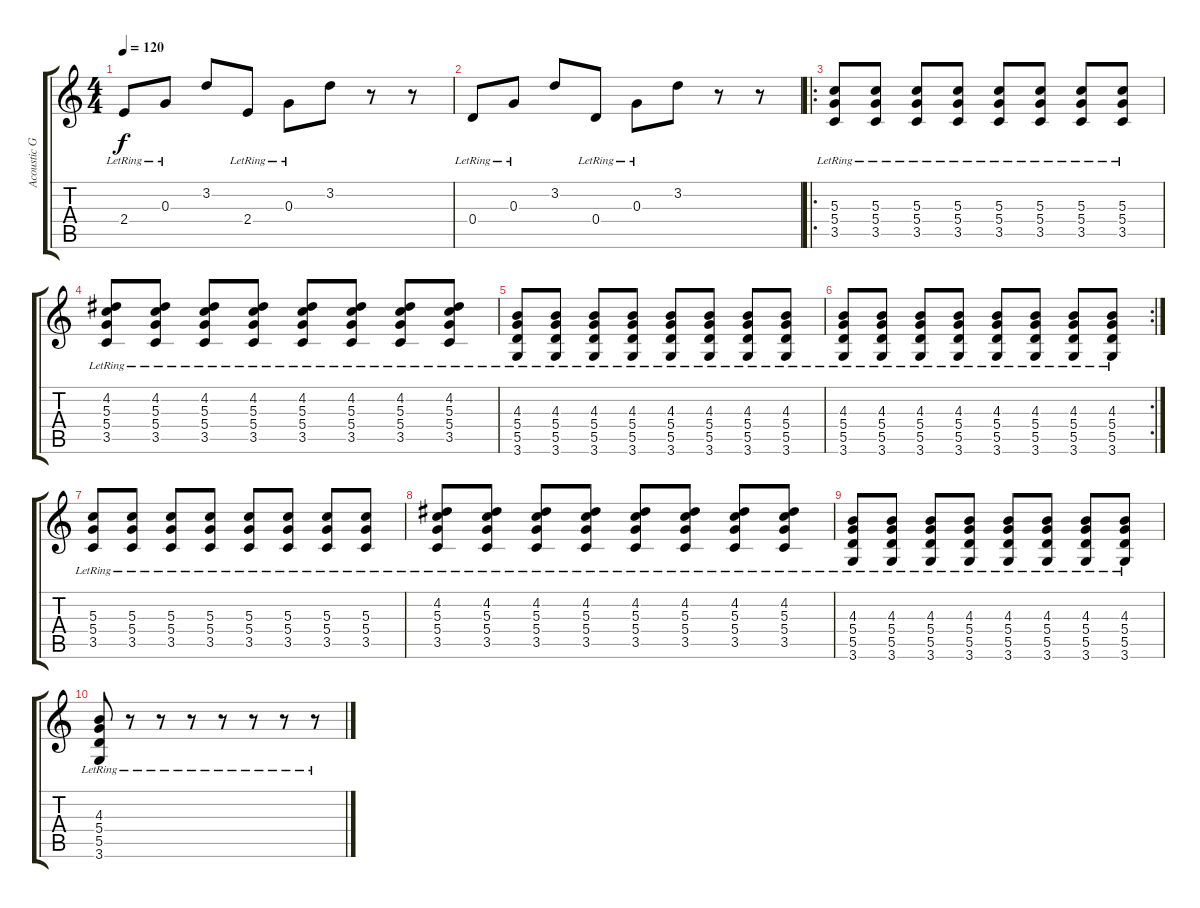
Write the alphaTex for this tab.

\track ("Acoustic Guitar" "Acoustic G") {instrument acousticguitarsteel}
\staff {score tabs}
\tuning (E4 B3 G3 D3 A2 E2) {hide}
\ts (4 4)
\tempo 120
\clef g2
\ks c
2.4{lr}.8{dy f} 0.3{lr}.8 3.2.8 2.4{lr}.8 0.3{lr}.8 3.2.8 r.8 r.8 |
0.4{lr}.8 0.3{lr}.8 3.2.8 0.4{lr}.8 0.3{lr}.8 3.2.8 r.8 r.8 |
\ro
(5.3{lr} 5.4{lr} 3.5{lr}).8 (5.3{lr} 5.4{lr} 3.5{lr}).8 (5.3{lr} 5.4{lr} 3.5{lr}).8 (5.3{lr} 5.4{lr} 3.5{lr}).8 (5.3{lr} 5.4{lr} 3.5{lr}).8 (5.3{lr} 5.4{lr} 3.5{lr}).8 (5.3{lr} 5.4{lr} 3.5{lr}).8 (5.3{lr} 5.4{lr} 3.5{lr}).8 |
(4.2 5.3{lr} 5.4{lr} 3.5{lr}).8 (4.2 5.3{lr} 5.4{lr} 3.5{lr}).8 (4.2 5.3{lr} 5.4{lr} 3.5{lr}).8 (4.2 5.3{lr} 5.4{lr} 3.5{lr}).8 (4.2 5.3{lr} 5.4{lr} 3.5{lr}).8 (4.2 5.3{lr} 5.4{lr} 3.5{lr}).8 (4.2 5.3{lr} 5.4{lr} 3.5{lr}).8 (4.2 5.3{lr} 5.4{lr} 3.5{lr}).8 |
(4.3{lr} 5.4{lr} 5.5{lr} 3.6{lr}).8 (4.3{lr} 5.4{lr} 5.5{lr} 3.6{lr}).8 (4.3{lr} 5.4{lr} 5.5{lr} 3.6{lr}).8 (4.3{lr} 5.4{lr} 5.5{lr} 3.6{lr}).8 (4.3{lr} 5.4{lr} 5.5{lr} 3.6{lr}).8 (4.3{lr} 5.4{lr} 5.5{lr} 3.6{lr}).8 (4.3{lr} 5.4{lr} 5.5{lr} 3.6{lr}).8 (4.3{lr} 5.4{lr} 5.5{lr} 3.6{lr}).8 |
\rc 2
(4.3{lr} 5.4{lr} 5.5{lr} 3.6{lr}).8 (4.3{lr} 5.4{lr} 5.5{lr} 3.6{lr}).8 (4.3{lr} 5.4{lr} 5.5{lr} 3.6{lr}).8 (4.3{lr} 5.4{lr} 5.5{lr} 3.6{lr}).8 (4.3{lr} 5.4{lr} 5.5{lr} 3.6{lr}).8 (4.3{lr} 5.4{lr} 5.5{lr} 3.6{lr}).8 (4.3{lr} 5.4{lr} 5.5{lr} 3.6{lr}).8 (4.3{lr} 5.4{lr} 5.5{lr} 3.6{lr}).8 |
(5.3{lr} 5.4{lr} 3.5{lr}).8 (5.3{lr} 5.4{lr} 3.5{lr}).8 (5.3{lr} 5.4{lr} 3.5{lr}).8 (5.3{lr} 5.4{lr} 3.5{lr}).8 (5.3{lr} 5.4{lr} 3.5{lr}).8 (5.3{lr} 5.4{lr} 3.5{lr}).8 (5.3{lr} 5.4{lr} 3.5{lr}).8 (5.3{lr} 5.4{lr} 3.5{lr}).8 |
(4.2 5.3{lr} 5.4{lr} 3.5{lr}).8 (4.2 5.3{lr} 5.4{lr} 3.5{lr}).8 (4.2 5.3{lr} 5.4{lr} 3.5{lr}).8 (4.2 5.3{lr} 5.4{lr} 3.5{lr}).8 (4.2 5.3{lr} 5.4{lr} 3.5{lr}).8 (4.2 5.3{lr} 5.4{lr} 3.5{lr}).8 (4.2 5.3{lr} 5.4{lr} 3.5{lr}).8 (4.2 5.3{lr} 5.4{lr} 3.5{lr}).8 |
(4.3{lr} 5.4{lr} 5.5{lr} 3.6{lr}).8 (4.3{lr} 5.4{lr} 5.5{lr} 3.6{lr}).8 (4.3{lr} 5.4{lr} 5.5{lr} 3.6{lr}).8 (4.3{lr} 5.4{lr} 5.5{lr} 3.6{lr}).8 (4.3{lr} 5.4{lr} 5.5{lr} 3.6{lr}).8 (4.3{lr} 5.4{lr} 5.5{lr} 3.6{lr}).8 (4.3{lr} 5.4{lr} 5.5{lr} 3.6{lr}).8 (4.3{lr} 5.4{lr} 5.5{lr} 3.6{lr}).8 |
(4.3{lr} 5.4{lr} 5.5{lr} 3.6{lr}).8 r.8 r.8 r.8 r.8 r.8 r.8 r.8
